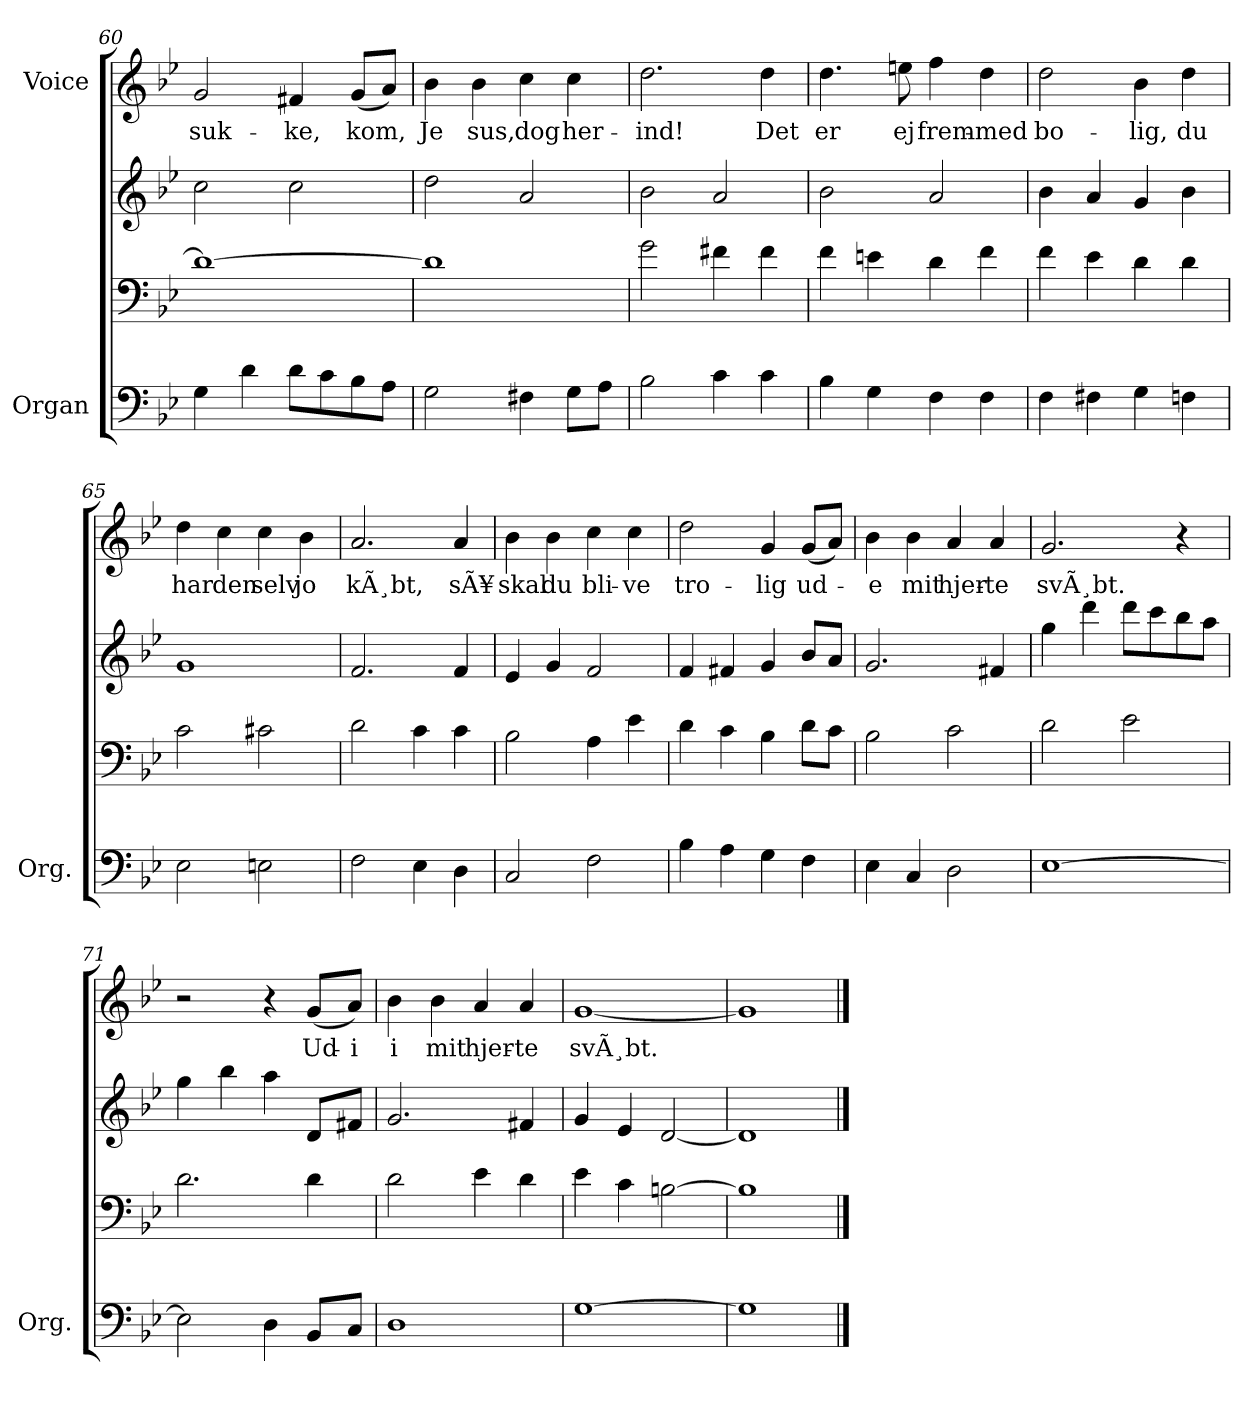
**kern	**kern	**kern	**kern	**text
*part2	*part2	*part2	*part1	*part1
*staff4	*staff3	*staff2	*staff1	*staff1
*I"Organ	*	*	*I"Voice	*
*I'Org.	*	*	*	*
*clefF4	*clefF4	*clefG2	*clefG2	*
*k[b-e-]	*k[b-e-]	*k[b-e-]	*k[b-e-]	*
=60	=60	=60	=60	=60
!	!	!	!	!LO:LY:b
4G\	1d_	2cc\	2g/	-suk-
4d\	.	.	.	.
!	!	!	!	!LO:LY:b
8d\L	.	2cc\	4f#X/	-ke,
8c\	.	.	.	.
!	!	!	!	!LO:LY:b
8B-\	.	.	(<8g/L	kom,
8A\J	.	.	8a/J)	.
!!LO:PB:g=z
=61	=61	=61	=61	=61
!	!	!	!	!LO:LY:b
2G\	1d]	2dd\	4b-\	Je
!	!	!	!	!LO:LY:b
.	.	.	4b-\	sus,
!	!	!	!	!LO:LY:b
4F#X\	.	2a/	4cc\	dog
!	!	!	!	!LO:LY:b
8G\L	.	.	4cc\	her-
8A\J	.	.	.	.
=62	=62	=62	=62	=62
!	!	!	!	!LO:LY:b
2B-\	2g\	2b-\	2.dd\	-ind!
4c\	4f#X\	2a/	.	.
!	!	!	!	!LO:LY:b
4c\	4f#\	.	4dd\	Det
=63	=63	=63	=63	=63
!	!	!	!	!LO:LY:b
4B-\	4f\	2b-\	4.dd\	er
4G\	4en\	.	.	.
!	!	!	!	!LO:LY:b
.	.	.	8een\	ej
!	!	!	!	!LO:LY:b
4F\	4d\	2a/	4ff\	frem-
!	!	!	!	!LO:LY:b
4F\	4f\	.	4dd\	-med
=64	=64	=64	=64	=64
!	!	!	!	!LO:LY:b
4F\	4f\	4b-\	2dd\	bo-
4F#X\	4e-\	4a/	.	.
!	!	!	!	!LO:LY:b
4G\	4d\	4g/	4b-\	-lig,
!	!	!	!	!LO:LY:b
4Fn\	4d\	4b-\	4dd\	du
=65	=65	=65	=65	=65
!	!	!	!	!LO:LY:b
2E-\	2c\	1g	4dd\	har
!	!	!	!	!LO:LY:b
.	.	.	4cc\	den
!	!	!	!	!LO:LY:b
2En\	2c#X\	.	4cc\	selv
!	!	!	!	!LO:LY:b
.	.	.	4b-\	jo
=66	=66	=66	=66	=66
!	!	!	!	!LO:LY:b
2F\	2d\	2.f/	2.a/	kÃ¸bt,
4E-\	4c\	.	.	.
!	!	!	!	!LO:LY:b
4D\	4c\	4f/	4a/	sÃ¥
!!LO:LB:g=z
=67	=67	=67	=67	=67
!	!	!	!	!LO:LY:b
2C/	2B-\	4e-/	4b-\	skal
!	!	!	!	!LO:LY:b
.	.	4g/	4b-\	du
!	!	!	!	!LO:LY:b
2F\	4A\	2f/	4cc\	bli-
!	!	!	!	!LO:LY:b
.	4e-\	.	4cc\	-ve
=68	=68	=68	=68	=68
!	!	!	!	!LO:LY:b
4B-\	4d\	4f/	2dd\	tro-
4A\	4c\	4f#X/	.	.
!	!	!	!	!LO:LY:b
4G\	4B-\	4g/	4g/	-lig
!	!	!	!	!LO:LY:b
4F\	8d\L	8b-/L	(<8g/L	ud-
.	8c\J	8a/J	8a/J)	.
=69	=69	=69	=69	=69
!	!	!	!	!LO:LY:b
4E-\	2B-\	2.g/	4b-\	-e
!	!	!	!	!LO:LY:b
4C/	.	.	4b-\	mit
!	!	!	!	!LO:LY:b
2D\	2c\	.	4a/	hjer-
!	!	!	!	!LO:LY:b
.	.	4f#X/	4a/	-te
=70	=70	=70	=70	=70
!	!	!	!	!LO:LY:b
[1E-	2d\	4gg\	2.g/	svÃ¸bt.
.	.	4ddd\	.	.
.	2e-\	8ddd\L	.	.
.	.	8ccc\	.	.
.	.	8bb-\	4r	.
.	.	8aa\J	.	.
=71	=71	=71	=71	=71
2E-\]	2.d\	4gg\	2r	.
.	.	4bb-\	.	.
4D\	.	4aa\	4r	.
!	!	!	!	!LO:LY:b
8BB-/L	4d\	8d/L	(<8g/L	Ud-
!	!	!	!	!LO:LY:b
8C/J	.	8f#X/J	8a/J)	-i
=72	=72	=72	=72	=72
!	!	!	!	!LO:LY:b
1D	2d\	2.g/	4b-\	i
!	!	!	!	!LO:LY:b
.	.	.	4b-\	mit
!	!	!	!	!LO:LY:b
.	4e-\	.	4a/	hjer-
!	!	!	!	!LO:LY:b
.	4d\	4f#X/	4a/	-te
!!LO:LB:g=z
=73	=73	=73	=73	=73
!	!	!	!	!LO:LY:b
[1G	4e-\	4g/	[1g	svÃ¸bt.
.	4c\	4e-/	.	.
.	[2Bn\	[2d/	.	.
=74	=74	=74	=74	=74
1G]	1B]	1d]	1g]	.
==	==	==	==	==
*-	*-	*-	*-	*-
